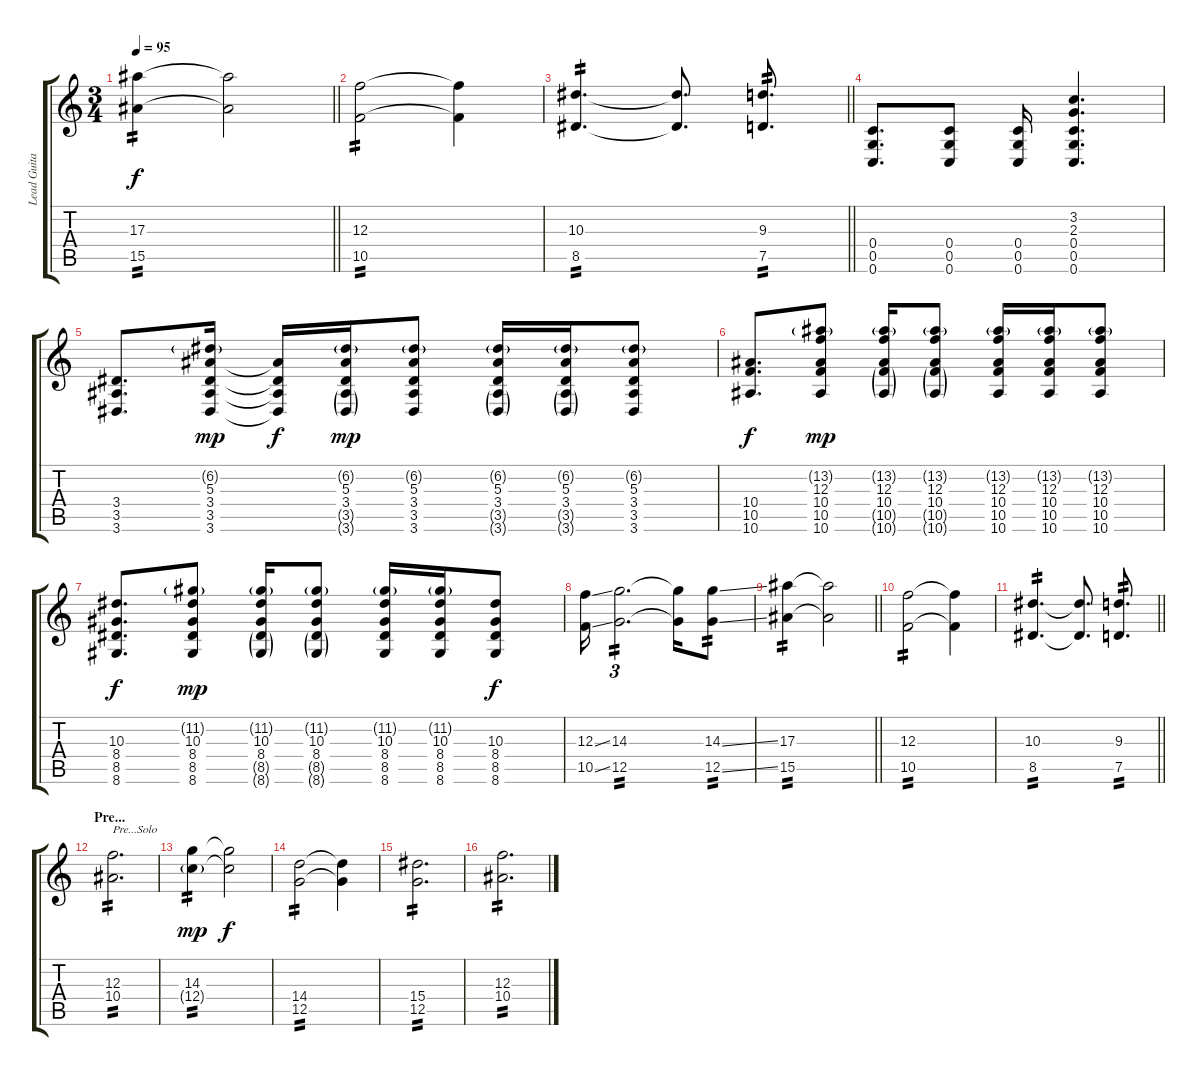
\track ("Lead Guitar" "Lead Guita") {instrument distortionguitar}
\staff {score tabs}
\tuning (D4 A3 F3 C3 G2 C2) {hide}
\ts (3 4)
\tempo 95
\clef g2
\barLineRight lightlight
\ks c
(17.3 15.5).4{tp 2 dy f} (17.3{t} 15.5{t}).2 |
(12.3 10.5).2{tp 2} (12.3{t} 10.5{t}).4 |
\barLineRight lightlight
(10.3 8.5).4{d tp 2} (10.3{t} 8.5{t}).8{d} (9.3 7.5).8{d tp 2} |
(0.4 0.5 0.6).8{d} (0.4 0.5 0.6).8 (0.4 0.5 0.6).16 (3.2 2.3 0.4 0.5 0.6).4{d} |
(3.4 3.5 3.6).8{d} (6.2{g} 5.3 3.4 3.5 3.6).16{dy mp} (5.3{t} 3.4{t} 3.5{t} 3.6{t}).16{dy f} (6.2{g} 5.3 3.4 3.5{g} 3.6{g}).16{dy mp} (6.2{g} 5.3 3.4 3.5 3.6).8 (6.2{g} 5.3 3.4 3.5{g} 3.6{g}).16 (6.2{g} 5.3 3.4 3.5{g} 3.6{g}).16 (6.2{g} 5.3 3.4 3.5 3.6).8 |
(10.4 10.5 10.6).8{d dy f} (13.2{g} 12.3 10.4 10.5 10.6).8{dy mp} (13.2{g} 12.3 10.4 10.5{g} 10.6{g}).16 (13.2{g} 12.3 10.4 10.5{g} 10.6{g}).8 (13.2{g} 12.3 10.4 10.5 10.6).16 (13.2{g} 12.3 10.4 10.5 10.6).16 (13.2{g} 12.3 10.4 10.5 10.6).8 |
(10.3 8.4 8.5 8.6).8{d dy f} (11.2{g} 10.3 8.4 8.5 8.6).8{dy mp} (11.2{g} 10.3 8.4 8.5{g} 8.6{g}).16 (11.2{g} 10.3 8.4 8.5{g} 8.6{g}).8 (11.2{g} 10.3 8.4 8.5 8.6).16 (11.2{g} 10.3 8.4 8.5 8.6).16 (10.3 8.4 8.5 8.6).8{dy f} |
(12.3{ss} 10.5{ss}).16 (14.3 12.5).2{d tu (3 2) tp 2} (14.3{t} 12.5{t}).16 (14.3{ss} 12.5{ss}).8{tp 2} |
\barLineRight lightlight
(17.3 15.5).4{tp 2} (17.3{t} 15.5{t}).2 |
(12.3 10.5).2{tp 2} (12.3{t} 10.5{t}).4 |
\barLineRight lightlight
(10.3 8.5).4{d tp 2} (10.3{t} 8.5{t}).8{d} (9.3 7.5).8{d tp 2} |
\section ("" "Pre...")
(12.3 10.4).2{d txt "Pre...Solo" tp 2} |
(14.3 12.4{g}).4{tp 2 dy mp} (14.3{t} 12.4{t}).2{dy f} |
(14.4 12.5).2{tp 2} (14.4{t} 12.5{t}).4 |
(15.4 12.5).2{d tp 2} |
(12.3 10.4).2{d tp 2}
